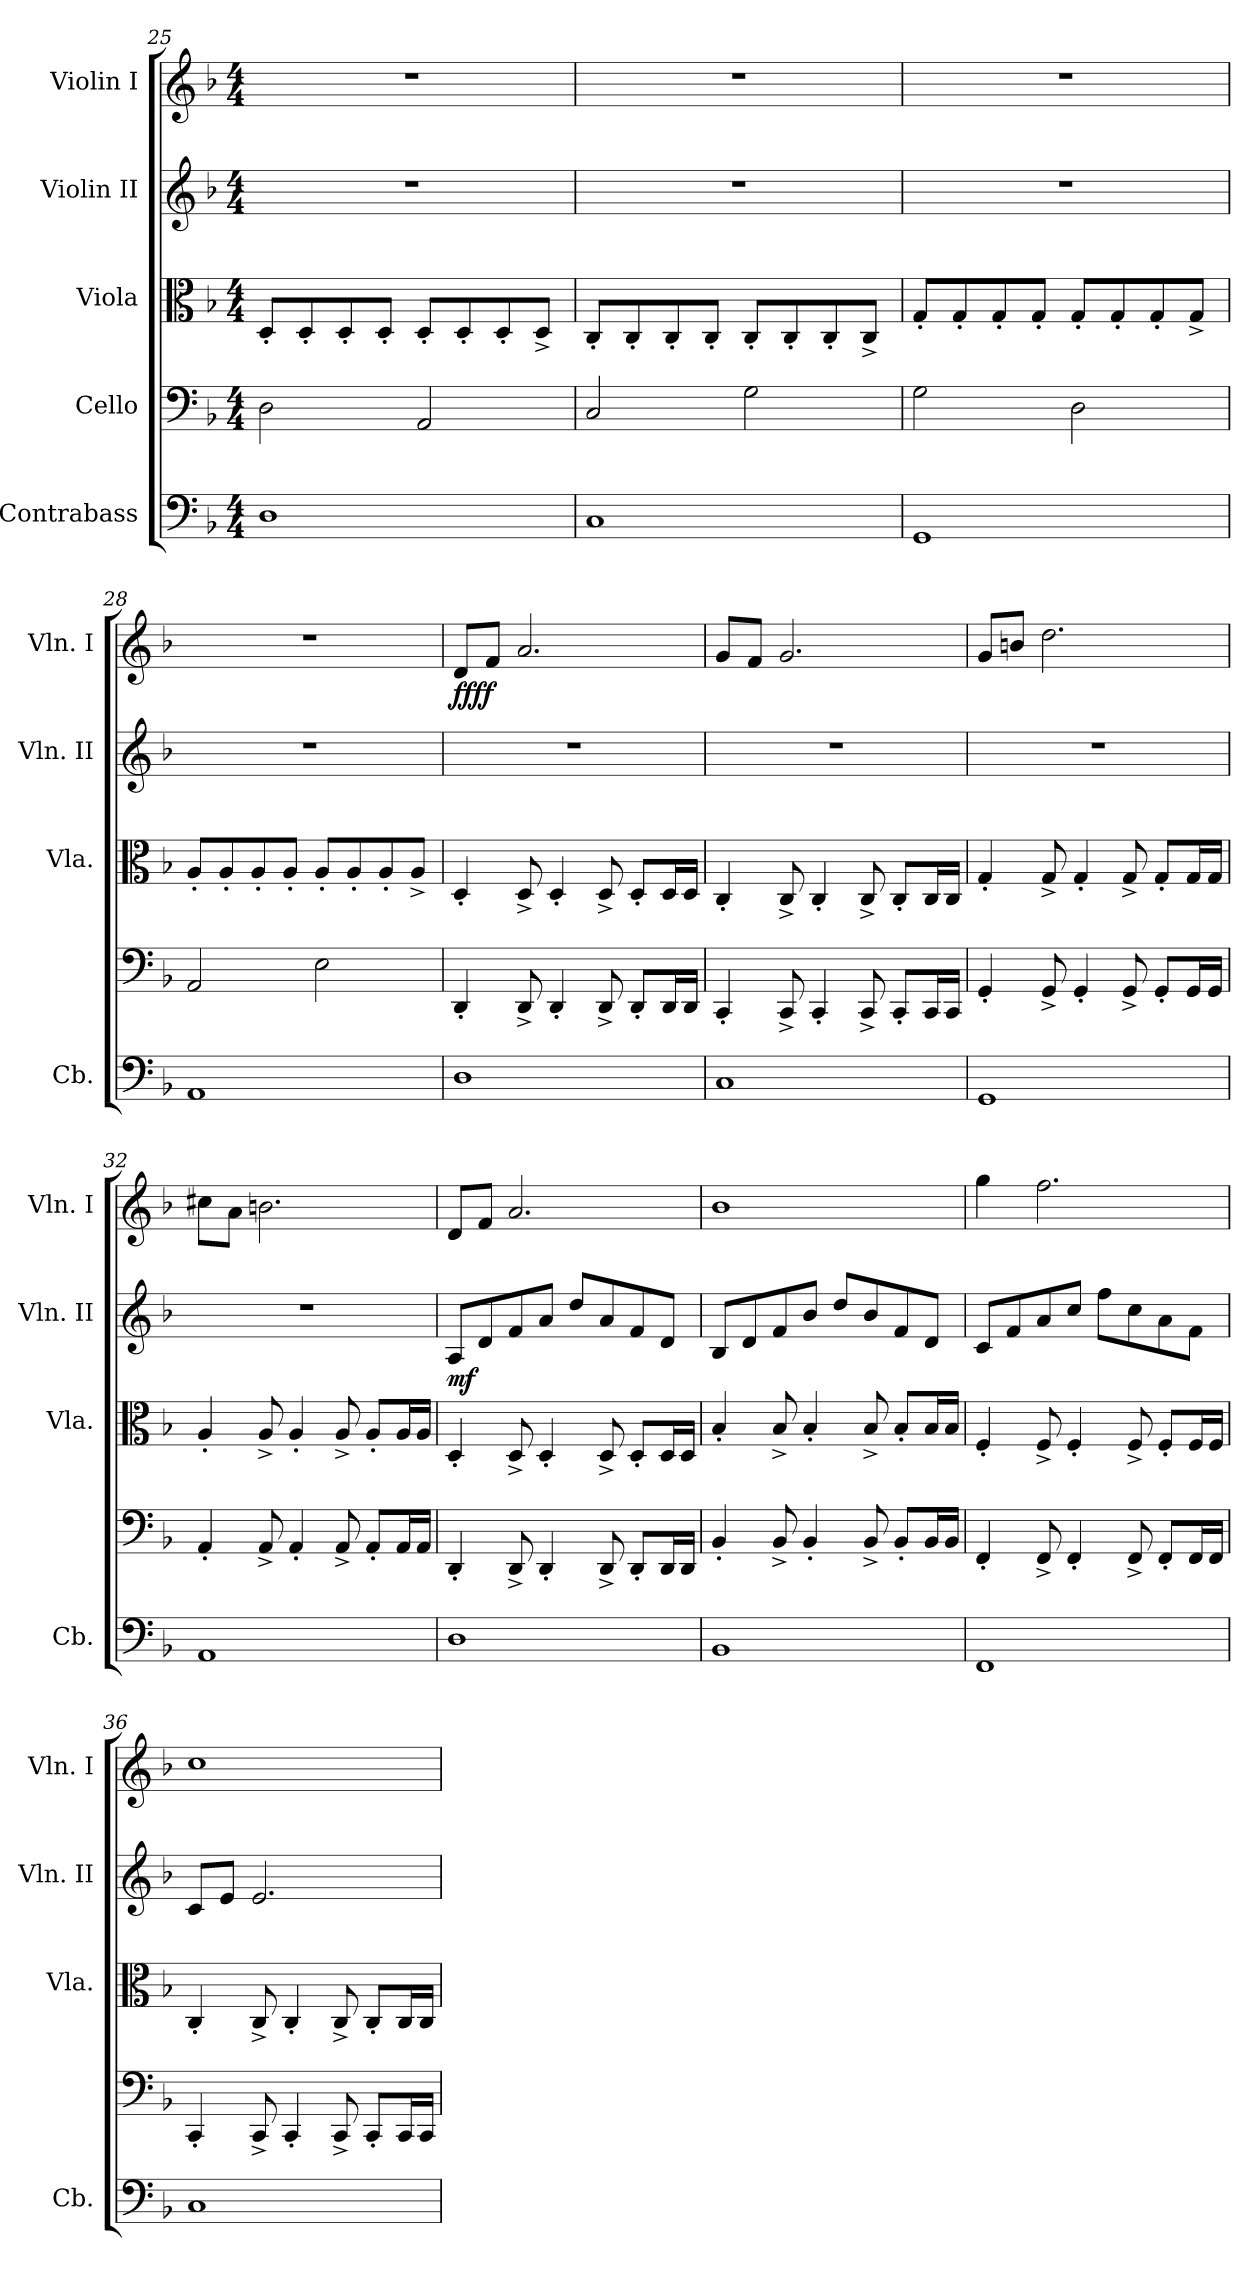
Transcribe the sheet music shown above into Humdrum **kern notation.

**kern	**kern	**kern	**kern	**dynam	**kern	**dynam
*part5	*part4	*part3	*part2	*part2	*part1	*part1
*staff5	*staff4	*staff3	*staff2	*staff2	*staff1	*staff1
*I"Contrabass	*I"Cello	*I"Viola	*I"Violin II	*	*I"Violin I	*
*I'Cb.	*	*I'Vla.	*I'Vln. II	*	*I'Vln. I	*
*clefF4	*clefF4	*clefC3	*clefG2	*	*clefG2	*
*ITrd7c12	*	*	*	*	*	*
*k[b-]	*k[b-]	*k[b-]	*k[b-]	*	*k[b-]	*
*d:	*d:	*d:	*d:	*	*d:	*
*M4/4	*M4/4	*M4/4	*M4/4	*	*M4/4	*
=25	=25	=25	=25	=25	=25	=25
1DD	2D\	8D'</L	1r	.	1r	.
.	.	8D'</	.	.	.	.
.	.	8D'</	.	.	.	.
.	.	8D'</J	.	.	.	.
.	2AA/	8D'</L	.	.	.	.
.	.	8D'</	.	.	.	.
.	.	8D'</	.	.	.	.
.	.	8D^</J	.	.	.	.
!!LO:LB:g=z
=26	=26	=26	=26	=26	=26	=26
1CC	2C/	8C'</L	1r	.	1r	.
.	.	8C'</	.	.	.	.
.	.	8C'</	.	.	.	.
.	.	8C'</J	.	.	.	.
.	2G\	8C'</L	.	.	.	.
.	.	8C'</	.	.	.	.
.	.	8C'</	.	.	.	.
.	.	8C^</J	.	.	.	.
=27	=27	=27	=27	=27	=27	=27
1GGG	2G\	8G'</L	1r	.	1r	.
.	.	8G'</	.	.	.	.
.	.	8G'</	.	.	.	.
.	.	8G'</J	.	.	.	.
.	2D\	8G'</L	.	.	.	.
.	.	8G'</	.	.	.	.
.	.	8G'</	.	.	.	.
.	.	8G^</J	.	.	.	.
=28	=28	=28	=28	=28	=28	=28
1AAA	2AA/	8A'</L	1r	.	1r	.
.	.	8A'</	.	.	.	.
.	.	8A'</	.	.	.	.
.	.	8A'</J	.	.	.	.
.	2E\	8A'</L	.	.	.	.
.	.	8A'</	.	.	.	.
.	.	8A'</	.	.	.	.
.	.	8A^</J	.	.	.	.
=29	=29	=29	=29	=29	=29	=29
!	!	!	!	!	!	!LO:DY:b
1DD	4DD'</	4D'</	1r	.	8d/L	ffff
.	.	.	.	.	8f/J	.
.	8DD^</	8D^</	.	.	2.a/	.
.	4DD'</	4D'</	.	.	.	.
.	8DD^</	8D^</	.	.	.	.
.	8DD'</L	8D'</L	.	.	.	.
.	16DD/L	16D/L	.	.	.	.
.	16DD/JJ	16D/JJ	.	.	.	.
!!LO:PB:g=z
=30	=30	=30	=30	=30	=30	=30
1CC	4CC'</	4C'</	1r	.	8g/L	.
.	.	.	.	.	8f/J	.
.	8CC^</	8C^</	.	.	2.g/	.
.	4CC'</	4C'</	.	.	.	.
.	8CC^</	8C^</	.	.	.	.
.	8CC'</L	8C'</L	.	.	.	.
.	16CC/L	16C/L	.	.	.	.
.	16CC/JJ	16C/JJ	.	.	.	.
=31	=31	=31	=31	=31	=31	=31
1GGG	4GG'</	4G'</	1r	.	8g/L	.
.	.	.	.	.	8bn/J	.
.	8GG^</	8G^</	.	.	2.dd\	.
.	4GG'</	4G'</	.	.	.	.
.	8GG^</	8G^</	.	.	.	.
.	8GG'</L	8G'</L	.	.	.	.
.	16GG/L	16G/L	.	.	.	.
.	16GG/JJ	16G/JJ	.	.	.	.
=32	=32	=32	=32	=32	=32	=32
1AAA	4AA'</	4A'</	1r	.	8cc#X\L	.
.	.	.	.	.	8a\J	.
.	8AA^</	8A^</	.	.	2.bn\	.
.	4AA'</	4A'</	.	.	.	.
.	8AA^</	8A^</	.	.	.	.
.	8AA'</L	8A'</L	.	.	.	.
.	16AA/L	16A/L	.	.	.	.
.	16AA/JJ	16A/JJ	.	.	.	.
=33	=33	=33	=33	=33	=33	=33
!	!	!	!	!LO:DY:b	!	!
1DD	4DD'</	4D'</	8A/L	mf	8d/L	.
.	.	.	8d/	.	8f/J	.
.	8DD^</	8D^</	8f/	.	2.a/	.
.	4DD'</	4D'</	8a/J	.	.	.
.	.	.	8dd/L	.	.	.
.	8DD^</	8D^</	8a/	.	.	.
.	8DD'</L	8D'</L	8f/	.	.	.
.	16DD/L	16D/L	8d/J	.	.	.
.	16DD/JJ	16D/JJ	.	.	.	.
!!LO:LB:g=z
=34	=34	=34	=34	=34	=34	=34
1BBB-	4BB-'</	4B-'</	8B-/L	.	1b-	.
.	.	.	8d/	.	.	.
.	8BB-^</	8B-^</	8f/	.	.	.
.	4BB-'</	4B-'</	8b-/J	.	.	.
.	.	.	8dd/L	.	.	.
.	8BB-^</	8B-^</	8b-/	.	.	.
.	8BB-'</L	8B-'</L	8f/	.	.	.
.	16BB-/L	16B-/L	8d/J	.	.	.
.	16BB-/JJ	16B-/JJ	.	.	.	.
=35	=35	=35	=35	=35	=35	=35
1FFF	4FF'</	4F'</	8c/L	.	4gg\	.
.	.	.	8f/	.	.	.
.	8FF^</	8F^</	8a/	.	2.ff\	.
.	4FF'</	4F'</	8cc/J	.	.	.
.	.	.	8ff\L	.	.	.
.	8FF^</	8F^</	8cc\	.	.	.
.	8FF'</L	8F'</L	8a\	.	.	.
.	16FF/L	16F/L	8f\J	.	.	.
.	16FF/JJ	16F/JJ	.	.	.	.
=36	=36	=36	=36	=36	=36	=36
1CC	4CC'</	4C'</	8c/L	.	1cc	.
.	.	.	8e/J	.	.	.
.	8CC^</	8C^</	2.e/	.	.	.
.	4CC'</	4C'</	.	.	.	.
.	8CC^</	8C^</	.	.	.	.
.	8CC'</L	8C'</L	.	.	.	.
.	16CC/L	16C/L	.	.	.	.
.	16CC/JJ	16C/JJ	.	.	.	.
=	=	=	=	=	=	=
*-	*-	*-	*-	*-	*-	*-
